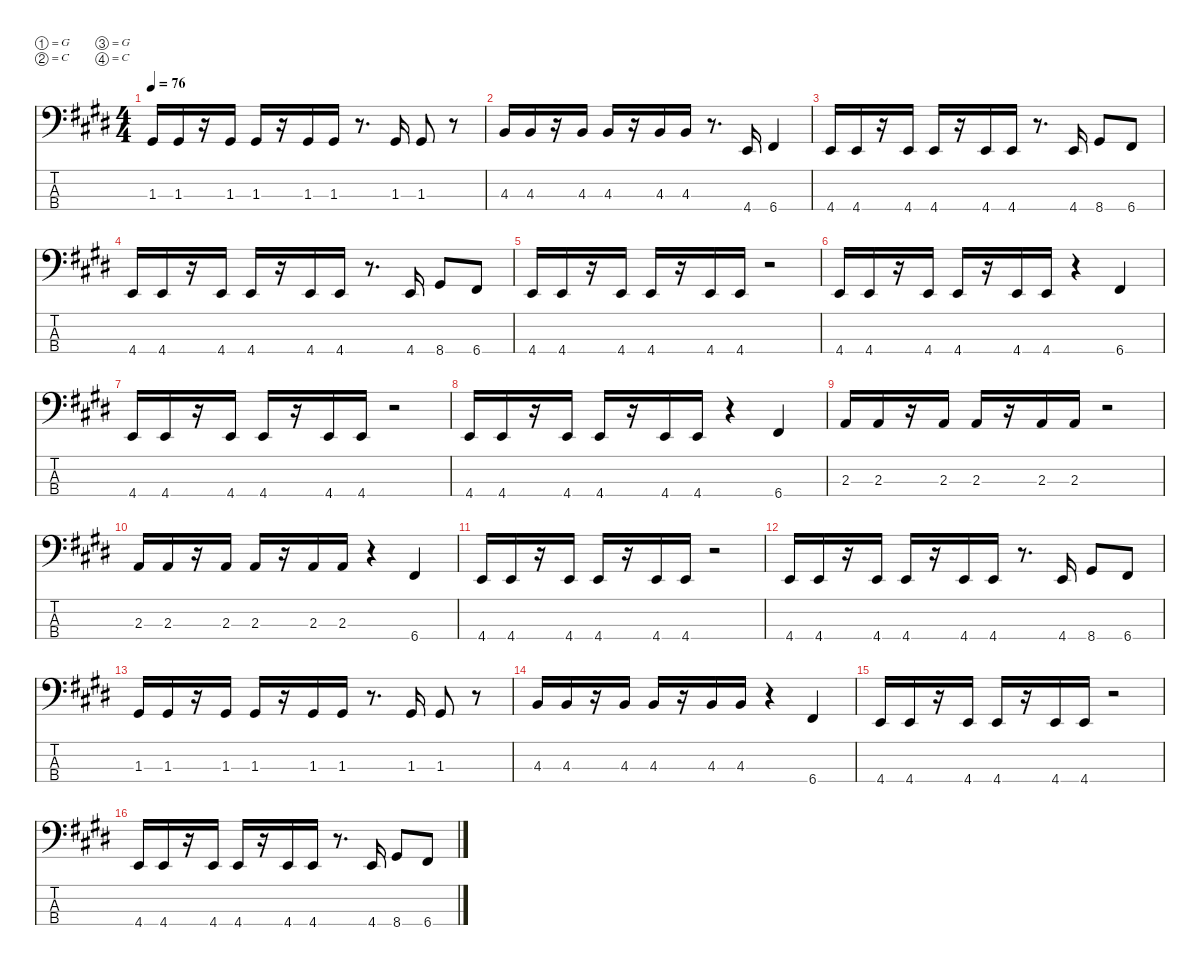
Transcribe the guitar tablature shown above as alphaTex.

\defaultSystemsLayout 4
\hideDynamics
\bracketExtendMode nobrackets
\singleTrackTrackNamePolicy hidden
\multiTrackTrackNamePolicy hidden
\firstSystemTrackNameMode fullname
\otherSystemsTrackNameOrientation horizontal
\track ("Bass" "el.bs.") {instrument electricbassfinger}
\staff {score tabs}
\tuning (G2 C2 G1 C1)
\ts (4 4)
\tempo 76
\clef f4
\ks e
1.3{acc #}.16{dy f beam Up} 1.3{acc #}.16{beam Up} r.16{beam Up} 1.3{acc #}.16{beam Up} 1.3{acc #}.16{beam Up} r.16{beam Up} 1.3{acc #}.16{beam Up} 1.3{acc #}.16{beam Up} r.8{d beam Up} 1.3{acc #}.16{beam Up} 1.3{acc #}.8{beam Up} r.8{beam Up} |
4.3{acc forcenatural}.16{beam Up} 4.3{acc forcenatural}.16{beam Up} r.16{beam Up} 4.3{acc forcenatural}.16{beam Up} 4.3{acc forcenatural}.16{beam Up} r.16{beam Up} 4.3{acc forcenatural}.16{beam Up} 4.3{acc forcenatural}.16{beam Up} r.8{d beam Up} 4.4{acc forcenatural}.16{beam Up} 6.4{acc #}.4{beam Up} |
4.4{acc forcenatural}.16{beam Up} 4.4{acc forcenatural}.16{beam Up} r.16{beam Up} 4.4{acc forcenatural}.16{beam Up} 4.4{acc forcenatural}.16{beam Up} r.16{beam Up} 4.4{acc forcenatural}.16{beam Up} 4.4{acc forcenatural}.16{beam Up} r.8{d beam Up} 4.4{acc forcenatural}.16{beam Up} 8.4{acc #}.8{beam Up} 6.4{acc #}.8{beam Up} |
4.4{acc forcenatural}.16{beam Up} 4.4{acc forcenatural}.16{beam Up} r.16{beam Up} 4.4{acc forcenatural}.16{beam Up} 4.4{acc forcenatural}.16{beam Up} r.16{beam Up} 4.4{acc forcenatural}.16{beam Up} 4.4{acc forcenatural}.16{beam Up} r.8{d beam Up} 4.4{acc forcenatural}.16{beam Up} 8.4{acc #}.8{beam Up} 6.4{acc #}.8{beam Up} |
4.4{acc forcenatural}.16{beam Up} 4.4{acc forcenatural}.16{beam Up} r.16{beam Up} 4.4{acc forcenatural}.16{beam Up} 4.4{acc forcenatural}.16{beam Up} r.16{beam Up} 4.4{acc forcenatural}.16{beam Up} 4.4{acc forcenatural}.16{beam Up} r.2{beam Up} |
4.4{acc forcenatural}.16{beam Up} 4.4{acc forcenatural}.16{beam Up} r.16{beam Up} 4.4{acc forcenatural}.16{beam Up} 4.4{acc forcenatural}.16{beam Up} r.16{beam Up} 4.4{acc forcenatural}.16{beam Up} 4.4{acc forcenatural}.16{beam Up} r.4{beam Up} 6.4{acc #}.4{beam Up} |
4.4{acc forcenatural}.16{beam Up} 4.4{acc forcenatural}.16{beam Up} r.16{beam Up} 4.4{acc forcenatural}.16{beam Up} 4.4{acc forcenatural}.16{beam Up} r.16{beam Up} 4.4{acc forcenatural}.16{beam Up} 4.4{acc forcenatural}.16{beam Up} r.2{beam Up} |
4.4{acc forcenatural}.16{beam Up} 4.4{acc forcenatural}.16{beam Up} r.16{beam Up} 4.4{acc forcenatural}.16{beam Up} 4.4{acc forcenatural}.16{beam Up} r.16{beam Up} 4.4{acc forcenatural}.16{beam Up} 4.4{acc forcenatural}.16{beam Up} r.4{beam Up} 6.4{acc #}.4{beam Up} |
2.3{acc forcenatural}.16{beam Up} 2.3{acc forcenatural}.16{beam Up} r.16{beam Up} 2.3{acc forcenatural}.16{beam Up} 2.3{acc forcenatural}.16{beam Up} r.16{beam Up} 2.3{acc forcenatural}.16{beam Up} 2.3{acc forcenatural}.16{beam Up} r.2{beam Up} |
2.3{acc forcenatural}.16{beam Up} 2.3{acc forcenatural}.16{beam Up} r.16{beam Up} 2.3{acc forcenatural}.16{beam Up} 2.3{acc forcenatural}.16{beam Up} r.16{beam Up} 2.3{acc forcenatural}.16{beam Up} 2.3{acc forcenatural}.16{beam Up} r.4{beam Up} 6.4{acc #}.4{beam Up} |
4.4{acc forcenatural}.16{beam Up} 4.4{acc forcenatural}.16{beam Up} r.16{beam Up} 4.4{acc forcenatural}.16{beam Up} 4.4{acc forcenatural}.16{beam Up} r.16{beam Up} 4.4{acc forcenatural}.16{beam Up} 4.4{acc forcenatural}.16{beam Up} r.2{beam Up} |
4.4{acc forcenatural}.16{beam Up} 4.4{acc forcenatural}.16{beam Up} r.16{beam Up} 4.4{acc forcenatural}.16{beam Up} 4.4{acc forcenatural}.16{beam Up} r.16{beam Up} 4.4{acc forcenatural}.16{beam Up} 4.4{acc forcenatural}.16{beam Up} r.8{d beam Up} 4.4{acc forcenatural}.16{beam Up} 8.4{acc #}.8{beam Up} 6.4{acc #}.8{beam Up} |
1.3{acc #}.16{beam Up} 1.3{acc #}.16{beam Up} r.16{beam Up} 1.3{acc #}.16{beam Up} 1.3{acc #}.16{beam Up} r.16{beam Up} 1.3{acc #}.16{beam Up} 1.3{acc #}.16{beam Up} r.8{d beam Up} 1.3{acc #}.16{beam Up} 1.3{acc #}.8{beam Up} r.8{beam Up} |
4.3{acc forcenatural}.16{beam Up} 4.3{acc forcenatural}.16{beam Up} r.16{beam Up} 4.3{acc forcenatural}.16{beam Up} 4.3{acc forcenatural}.16{beam Up} r.16{beam Up} 4.3{acc forcenatural}.16{beam Up} 4.3{acc forcenatural}.16{beam Up} r.4{beam Up} 6.4{acc #}.4{beam Up} |
4.4{acc forcenatural}.16{beam Up} 4.4{acc forcenatural}.16{beam Up} r.16{beam Up} 4.4{acc forcenatural}.16{beam Up} 4.4{acc forcenatural}.16{beam Up} r.16{beam Up} 4.4{acc forcenatural}.16{beam Up} 4.4{acc forcenatural}.16{beam Up} r.2{beam Up} |
4.4{acc forcenatural}.16{beam Up} 4.4{acc forcenatural}.16{beam Up} r.16{beam Up} 4.4{acc forcenatural}.16{beam Up} 4.4{acc forcenatural}.16{beam Up} r.16{beam Up} 4.4{acc forcenatural}.16{beam Up} 4.4{acc forcenatural}.16{beam Up} r.8{d beam Up} 4.4{acc forcenatural}.16{beam Up} 8.4{acc #}.8{beam Up} 6.4{acc #}.8{beam Up}
